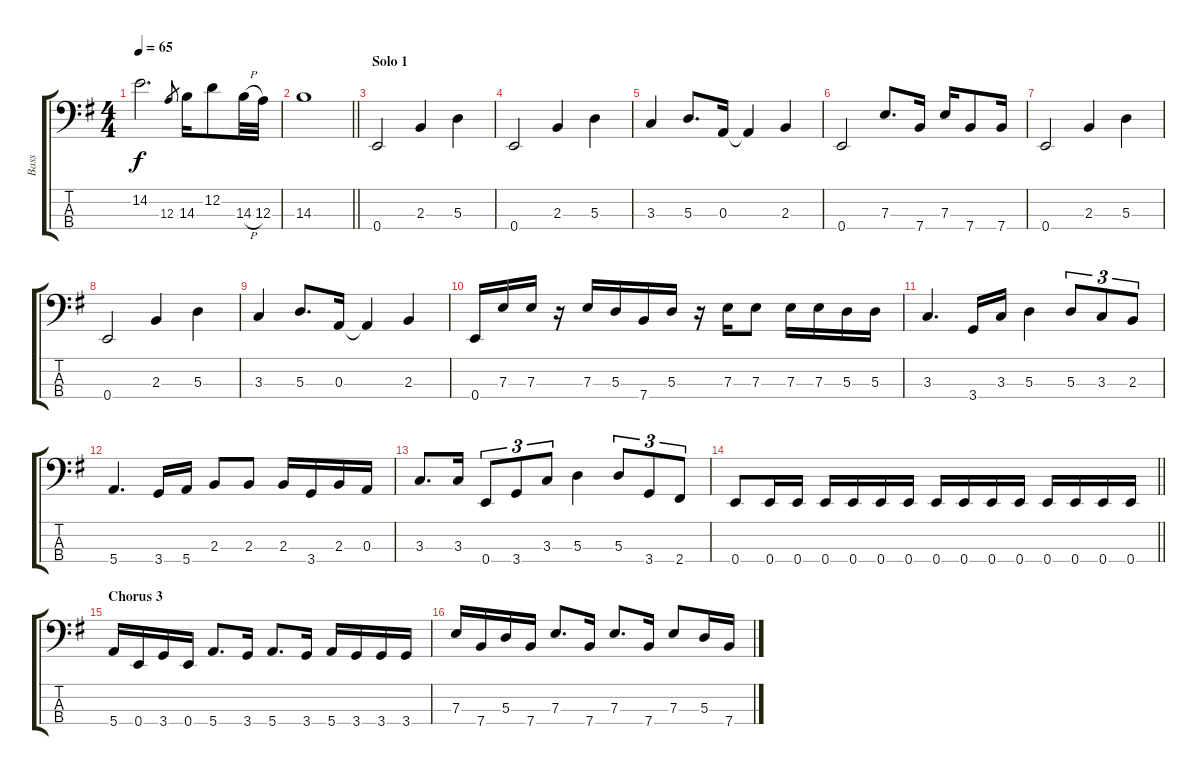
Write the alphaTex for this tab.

\track ("Bass" "Bass") {instrument electricbassfinger}
\staff {score tabs}
\tuning (G2 D2 A1 E1) {hide}
\ts (4 4)
\tempo 65
\clef f4
\ks g
14.2.2{d dy f} 12.3.8{gr} 14.3.16 12.2.8 14.3{h}.32 12.3.32 |
\barLineRight lightlight
14.3.1 |
\section ("" "Solo 1")
0.4.2 2.3.4 5.3.4 |
0.4.2 2.3.4 5.3.4 |
3.3.4 5.3.8{d} 0.3.16 0.3{t}.4 2.3.4 |
0.4.2 7.3.8{d} 7.4.16 7.3.16 7.4.8 7.4.16 |
0.4.2 2.3.4 5.3.4 |
0.4.2 2.3.4 5.3.4 |
3.3.4 5.3.8{d} 0.3.16 0.3{t}.4 2.3.4 |
0.4.16 7.3.16 7.3.16 r.16 7.3.16 5.3.16 7.4.16 5.3.16 r.16 7.3.16 7.3.8 7.3.16 7.3.16 5.3.16 5.3.16 |
3.3.4{d} 3.4.16 3.3.16 5.3.4 5.3.8{tu (3 2)} 3.3.8{tu (3 2)} 2.3.8{tu (3 2)} |
5.4.4{d} 3.4.16 5.4.16 2.3.8 2.3.8 2.3.16 3.4.16 2.3.16 0.3.16 |
3.3.8{d} 3.3.16 0.4.8{tu (3 2)} 3.4.8{tu (3 2)} 3.3.8{tu (3 2)} 5.3.4 5.3.8{tu (3 2)} 3.4.8{tu (3 2)} 2.4.8{tu (3 2)} |
\barLineRight lightlight
0.4.8 0.4.16 0.4.16 0.4.16 0.4.16 0.4.16 0.4.16 0.4.16 0.4.16 0.4.16 0.4.16 0.4.16 0.4.16 0.4.16 0.4.16 |
\section ("" "Chorus 3")
5.4.16 0.4.16 3.4.16 0.4.16 5.4.8{d} 3.4.16 5.4.8{d} 3.4.16 5.4.16 3.4.16 3.4.16 3.4.16 |
7.3.16 7.4.16 5.3.16 7.4.16 7.3.8{d} 7.4.16 7.3.8{d} 7.4.16 7.3.8 5.3.16 7.4.16
